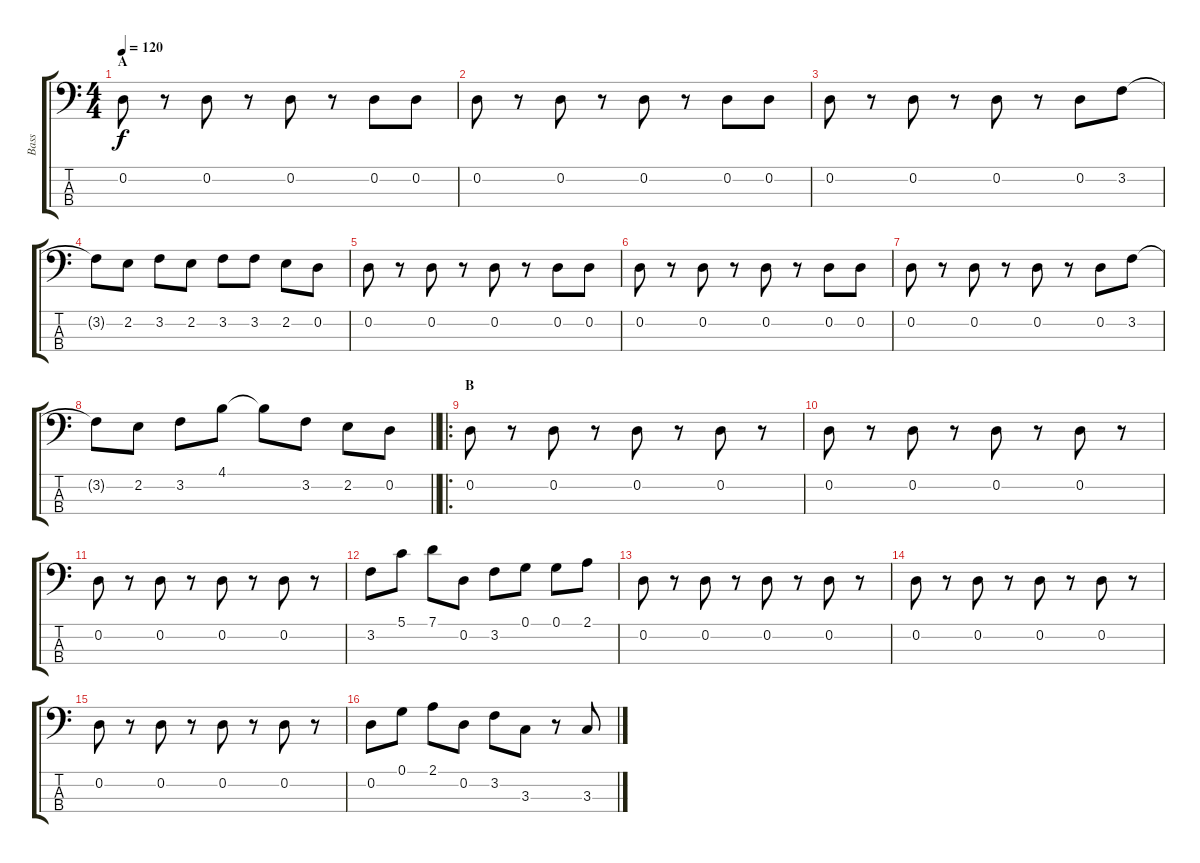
\track ("Bass" "Bass") {instrument acousticguitarnylon}
\staff {score tabs}
\tuning (G2 D2 A1 D1) {hide}
\ts (4 4)
\section ("" "A")
\tempo 120
\clef f4
\ks c
0.2.8{dy f instrument acousticguitarnylon} r.8 0.2.8 r.8 0.2.8 r.8 0.2.8 0.2.8 |
0.2.8 r.8 0.2.8 r.8 0.2.8 r.8 0.2.8 0.2.8 |
0.2.8 r.8 0.2.8 r.8 0.2.8 r.8 0.2.8 3.2.8 |
3.2{t}.8 2.2.8 3.2.8 2.2.8 3.2.8 3.2.8 2.2.8 0.2.8 |
0.2.8 r.8 0.2.8 r.8 0.2.8 r.8 0.2.8 0.2.8 |
0.2.8 r.8 0.2.8 r.8 0.2.8 r.8 0.2.8 0.2.8 |
0.2.8 r.8 0.2.8 r.8 0.2.8 r.8 0.2.8 3.2.8 |
\barLineRight lightlight
3.2{t}.8 2.2.8 3.2.8 4.1.8 4.1{t}.8 3.2.8 2.2.8 0.2.8 |
\ro
\section ("" "B")
0.2.8 r.8 0.2.8 r.8 0.2.8 r.8 0.2.8 r.8 |
0.2.8 r.8 0.2.8 r.8 0.2.8 r.8 0.2.8 r.8 |
0.2.8 r.8 0.2.8 r.8 0.2.8 r.8 0.2.8 r.8 |
3.2.8 5.1.8 7.1.8 0.2.8 3.2.8 0.1.8 0.1.8 2.1.8 |
0.2.8 r.8 0.2.8 r.8 0.2.8 r.8 0.2.8 r.8 |
0.2.8 r.8 0.2.8 r.8 0.2.8 r.8 0.2.8 r.8 |
0.2.8 r.8 0.2.8 r.8 0.2.8 r.8 0.2.8 r.8 |
0.2.8 0.1.8 2.1.8 0.2.8 3.2.8 3.3.8 r.8 3.3.8
